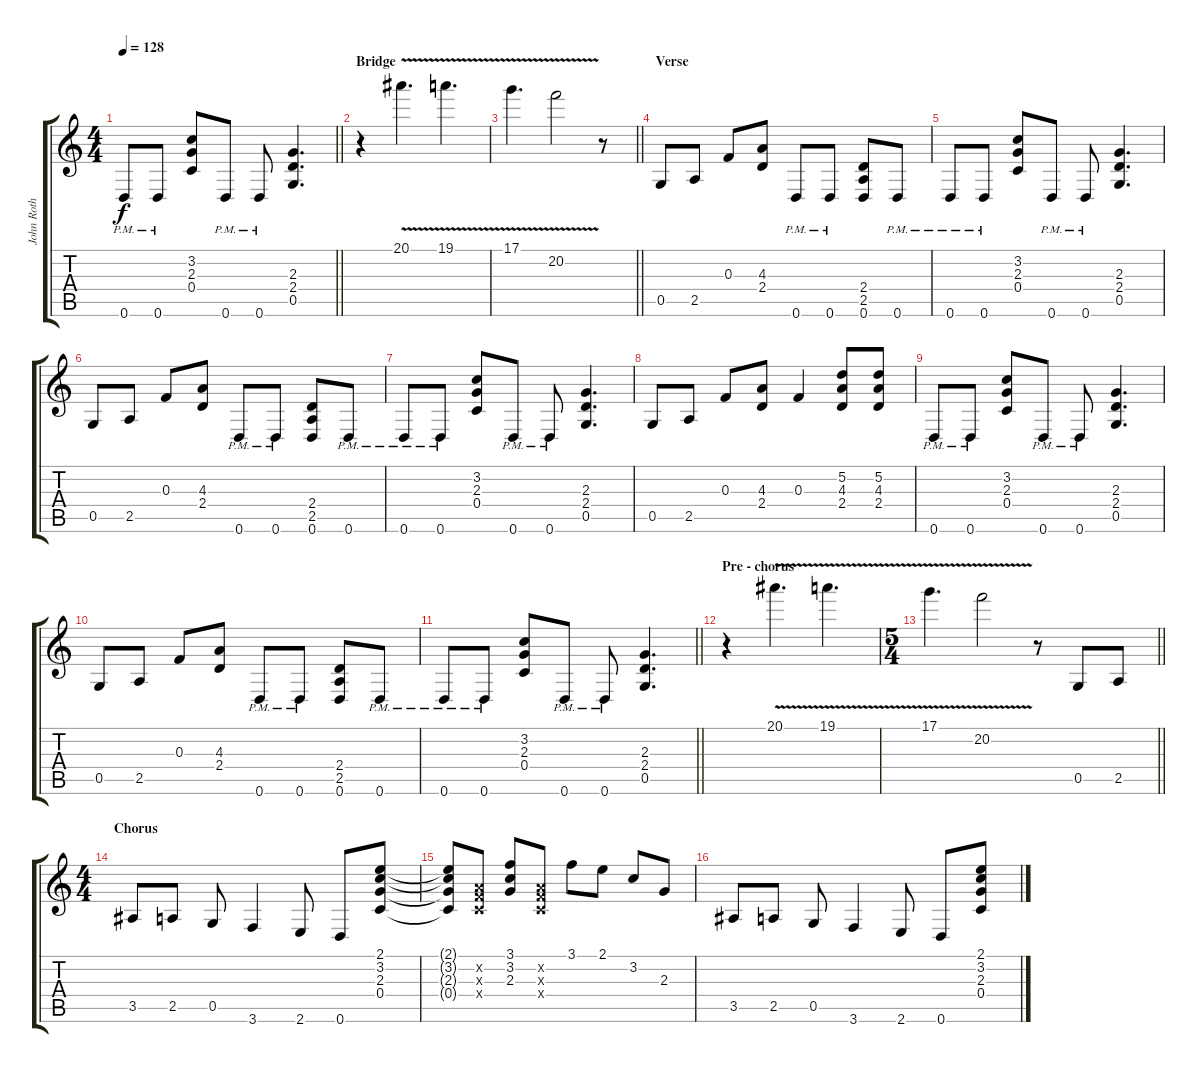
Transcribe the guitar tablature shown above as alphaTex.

\track ("John Roth" "John Roth") {instrument distortionguitar}
\staff {score tabs}
\tuning (D4 A3 F3 C3 G2 D2) {hide}
\ts (4 4)
\tempo 128
\clef g2
\barLineRight lightlight
\ks c
0.6{pm}.8{dy f} 0.6{pm}.8 (3.2 2.3 0.4).8 0.6{pm}.8 0.6{pm}.8 (2.3 2.4 0.5).4{d} |
\section ("" "Bridge")
r.4 20.1{v}.4{d} 19.1{v}.4{d} |
\barLineRight lightlight
17.1{v}.4{d} 20.2{v}.2 r.8 |
\section ("" "Verse")
0.5.8 2.5.8 0.3.8 (4.3 2.4).8 0.6{pm}.8 0.6{pm}.8 (2.4 2.5 0.6).8 0.6{pm}.8 |
0.6{pm}.8 0.6{pm}.8 (3.2 2.3 0.4).8 0.6{pm}.8 0.6{pm}.8 (2.3 2.4 0.5).4{d} |
0.5.8 2.5.8 0.3.8 (4.3 2.4).8 0.6{pm}.8 0.6{pm}.8 (2.4 2.5 0.6).8 0.6{pm}.8 |
0.6{pm}.8 0.6{pm}.8 (3.2 2.3 0.4).8 0.6{pm}.8 0.6{pm}.8 (2.3 2.4 0.5).4{d} |
0.5.8 2.5.8 0.3.8 (4.3 2.4).8 0.3.4 (5.2 4.3 2.4).8 (5.2 4.3 2.4).8 |
0.6{pm}.8 0.6{pm}.8 (3.2 2.3 0.4).8 0.6{pm}.8 0.6{pm}.8 (2.3 2.4 0.5).4{d} |
0.5.8 2.5.8 0.3.8 (4.3 2.4).8 0.6{pm}.8 0.6{pm}.8 (2.4 2.5 0.6).8 0.6{pm}.8 |
\barLineRight lightlight
0.6{pm}.8 0.6{pm}.8 (3.2 2.3 0.4).8 0.6{pm}.8 0.6{pm}.8 (2.3 2.4 0.5).4{d} |
\section ("" "Pre - chorus")
r.4 20.1{v}.4{d} 19.1{v}.4{d} |
\ts (5 4)
\barLineRight lightlight
17.1{v}.4{d} 20.2{v}.2 r.8 0.5.8 2.5.8 |
\ts (4 4)
\section ("" "Chorus")
3.5.8 2.5.8 0.5.8 3.6.4 2.6.8 0.6.8 (2.1 3.2 2.3 0.4).8 |
(2.1{t} 3.2{t} 2.3{t} 0.4{t}).8 (0.2{x} 0.3{x} 0.4{x}).8 (3.1 3.2 2.3).8 (0.2{x} 0.3{x} 0.4{x}).8 3.1.8 2.1.8 3.2.8 2.3.8 |
3.5.8 2.5.8 0.5.8 3.6.4 2.6.8 0.6.8 (2.1 3.2 2.3 0.4).8
